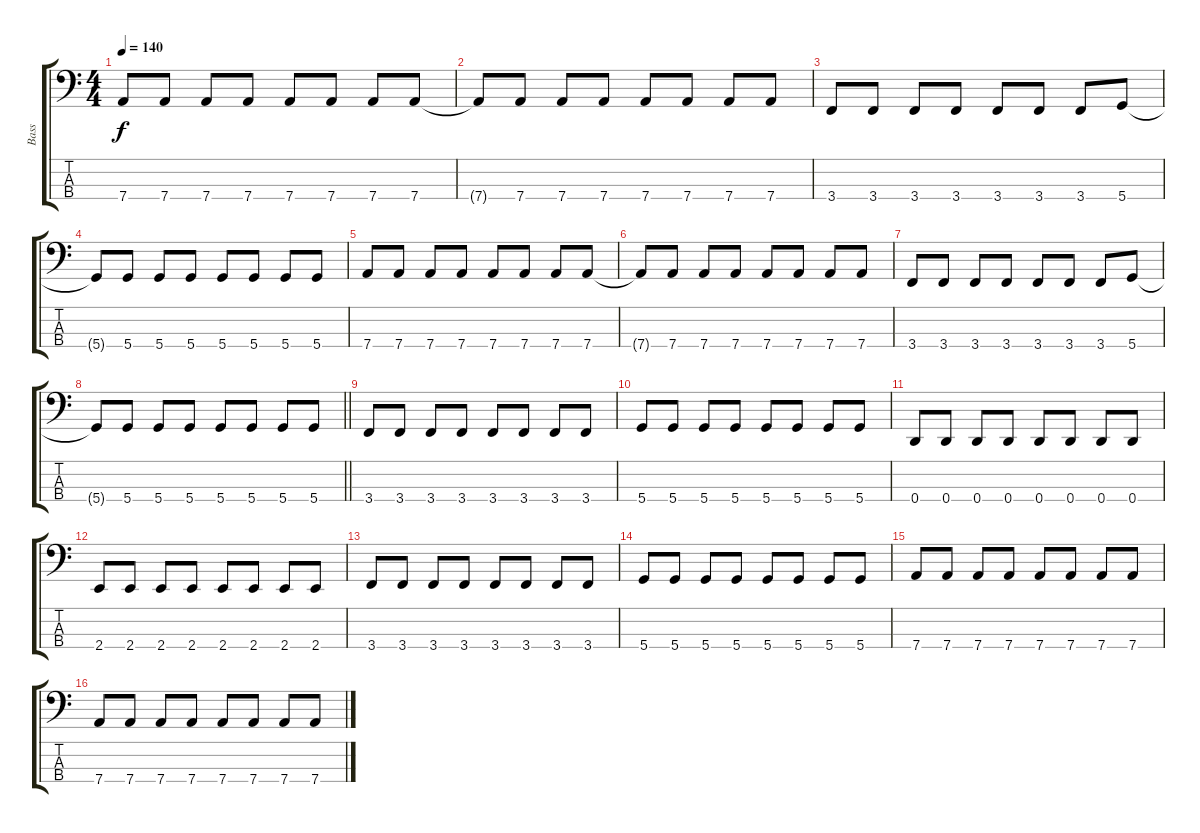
\track ("Bass" "Bass") {instrument electricbassfinger}
\staff {score tabs}
\tuning (F2 C2 G1 D1) {hide}
\ts (4 4)
\tempo 140
\clef f4
\ks c
7.4.8{dy f} 7.4.8 7.4.8 7.4.8 7.4.8 7.4.8 7.4.8 7.4.8 |
7.4{t}.8 7.4.8 7.4.8 7.4.8 7.4.8 7.4.8 7.4.8 7.4.8 |
3.4.8 3.4.8 3.4.8 3.4.8 3.4.8 3.4.8 3.4.8 5.4.8 |
5.4{t}.8 5.4.8 5.4.8 5.4.8 5.4.8 5.4.8 5.4.8 5.4.8 |
7.4.8 7.4.8 7.4.8 7.4.8 7.4.8 7.4.8 7.4.8 7.4.8 |
7.4{t}.8 7.4.8 7.4.8 7.4.8 7.4.8 7.4.8 7.4.8 7.4.8 |
3.4.8 3.4.8 3.4.8 3.4.8 3.4.8 3.4.8 3.4.8 5.4.8 |
\barLineRight lightlight
5.4{t}.8 5.4.8 5.4.8 5.4.8 5.4.8 5.4.8 5.4.8 5.4.8 |
\section ("" "")
3.4.8 3.4.8 3.4.8 3.4.8 3.4.8 3.4.8 3.4.8 3.4.8 |
5.4.8 5.4.8 5.4.8 5.4.8 5.4.8 5.4.8 5.4.8 5.4.8 |
0.4.8 0.4.8 0.4.8 0.4.8 0.4.8 0.4.8 0.4.8 0.4.8 |
2.4.8 2.4.8 2.4.8 2.4.8 2.4.8 2.4.8 2.4.8 2.4.8 |
3.4.8 3.4.8 3.4.8 3.4.8 3.4.8 3.4.8 3.4.8 3.4.8 |
5.4.8 5.4.8 5.4.8 5.4.8 5.4.8 5.4.8 5.4.8 5.4.8 |
7.4.8 7.4.8 7.4.8 7.4.8 7.4.8 7.4.8 7.4.8 7.4.8 |
7.4.8 7.4.8 7.4.8 7.4.8 7.4.8 7.4.8 7.4.8 7.4.8
